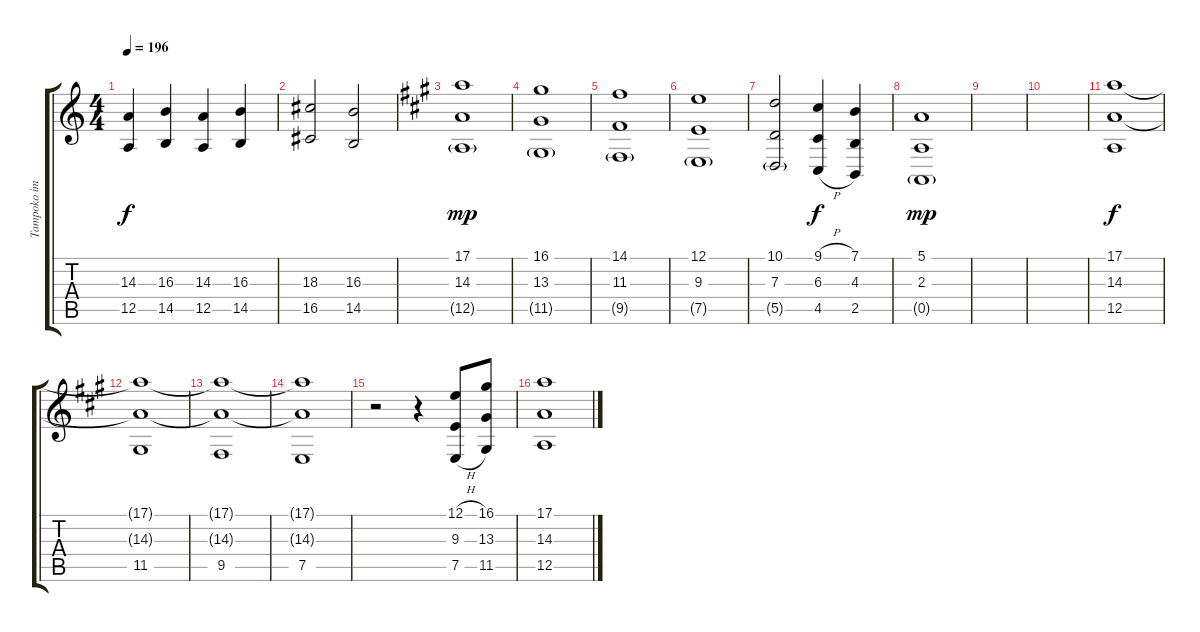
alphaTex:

\track ("Tampoko importante" "Tampoko im") {instrument vibraphone}
\staff {score tabs}
\tuning (E4 B3 G3 D3 A2 E2) {hide}
\ts (4 4)
\tempo 196
\clef g2
\ks c
(14.3 12.5).4{dy f} (16.3 14.5).4 (14.3 12.5).4 (16.3 14.5).4 |
(18.3 16.5).2 (16.3 14.5).2 |
\ks a
(17.1 14.3 12.5{g}).1{dy mp volume 7} |
(16.1 13.3 11.5{g}).1 |
(14.1 11.3 9.5{g}).1 |
(12.1 9.3 7.5{g}).1 |
(10.1 7.3 5.5{g}).2 (9.1{h} 6.3{h} 4.5{h}).4{dy f} (7.1 4.3 2.5).4 |
(5.1 2.3 0.5{g}).1{dy mp} |
|
|
(17.1 14.3 12.5).1{dy f volume 7} |
(17.1{t} 14.3{t} 11.5).1 |
(17.1{t} 14.3{t} 9.5).1 |
(17.1{t} 14.3{t} 7.5).1 |
r.2 r.4 (12.1{h} 9.3{h} 7.5{h}).8 (16.1 13.3 11.5).8 |
(17.1 14.3 12.5).1
